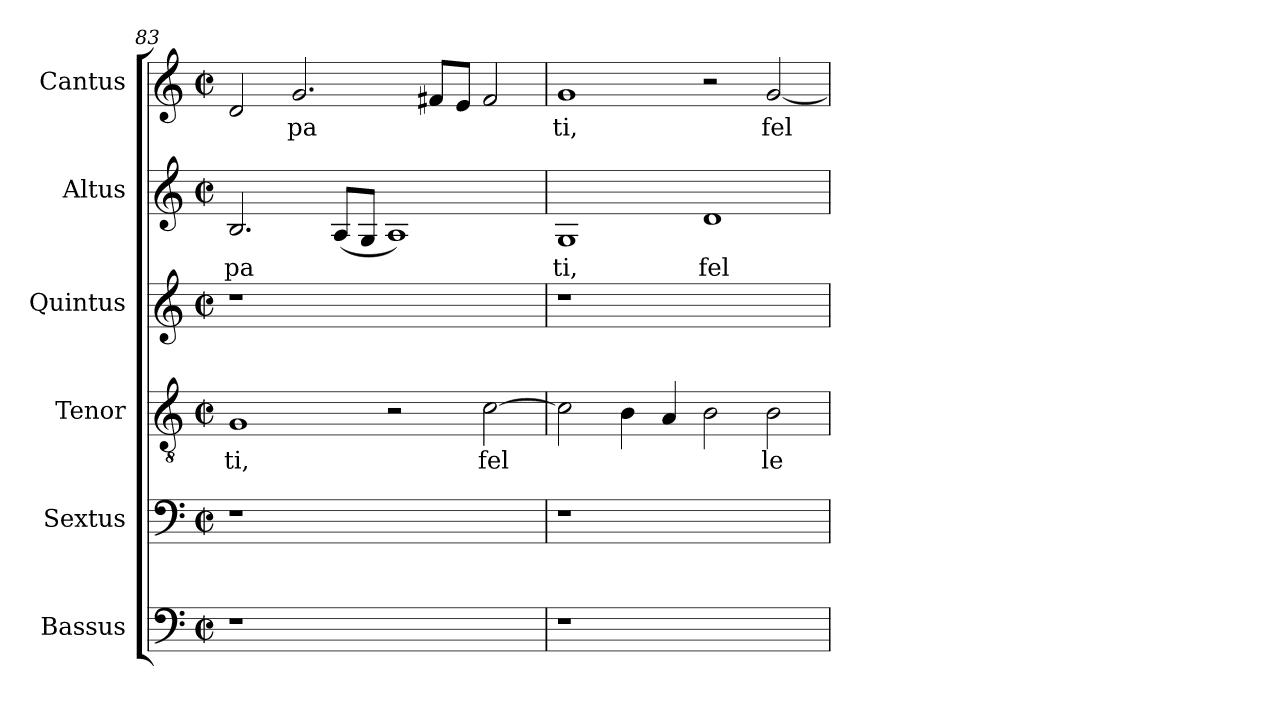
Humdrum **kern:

**kern	**kern	**kern	**text	**kern	**kern	**text	**kern	**text
*part6	*part5	*part4	*part4	*part3	*part2	*part2	*part1	*part1
*staff6	*staff5	*staff4	*staff4	*staff3	*staff2	*staff2	*staff1	*staff1
*I"Bassus	*I"Sextus	*I"Tenor	*	*I"Quintus	*I"Altus	*	*I"Cantus	*
*I'Bassus	*I'Sextus	*I'Tenor	*	*I'Quintus	*I'Altus	*	*I'Cantus	*
*clefF4	*clefF4	*clefGv2	*	*clefG2	*clefG2	*	*clefG2	*
*k[]	*k[]	*k[]	*	*k[]	*k[]	*	*k[]	*
*C:	*C:	*C:	*	*C:	*C:	*	*C:	*
*M2/2	*M2/2	*M2/2	*	*M2/2	*M2/2	*	*M2/2	*
*met(c|)	*met(c|)	*met(c|)	*	*met(c|)	*met(c|)	*	*met(c|)	*
=83	=83	=83	=83	=83	=83	=83	=83	=83
!	!	!	!LO:LY:b:cj	!	!	!LO:LY:b:cj	!	!LO:LY:b:cj
1r	1r	1G	ti,	1r	2.B/	pa-	2d/	.
!	!	!	!	!	!	!	!	!LO:LY:b:cj
.	.	.	.	.	.	.	2.g/	pa
!	!	!	!	!	!	!LO:LY:b:cj	!	!
.	.	.	.	.	(>8A/L	--	.	.
!	!	!	!	!	!	!LO:LY:b:cj	!	!
.	.	.	.	.	8G/J	--	.	.
!	!	!	!	!	!	!LO:LY:b:cj	!	!
1ryy	1ryy	2r	.	1ryy	1A)	--	.	.
!	!	!	!	!	!	!	!	!LO:LY:b:cj
.	.	.	.	.	.	.	8f#/L	.
!	!	!	!	!	!	!	!	!LO:LY:b:cj
.	.	.	.	.	.	.	8e/J	.
!	!	!	!LO:LY:b:cj	!	!	!	!	!LO:LY:b:cj
.	.	[>2c\	fel	.	.	.	2f#/	.
!!LO:PB:g=z
=84	=84	=84	=84	=84	=84	=84	=84	=84
!	!	!	!LO:LY:b:cj	!	!	!LO:LY:b:cj	!	!LO:LY:b:cj
1r	1r	2c\]	.	1r	1G	-ti,	1g	ti,
!	!	!	!LO:LY:b:cj	!	!	!	!	!
.	.	4B\	.	.	.	.	.	.
!	!	!	!LO:LY:b:cj	!	!	!	!	!
.	.	4A/	.	.	.	.	.	.
!	!	!	!LO:LY:b:cj	!	!	!LO:LY:b:cj	!	!
1ryy	1ryy	2B\	.	1ryy	1d	fel	2r	.
!	!	!	!LO:LY:b:cj	!	!	!	!	!LO:LY:b:cj
.	.	2B\	le	.	.	.	[<2g/	fel-
=	=	=	=	=	=	=	=	=
*-	*-	*-	*-	*-	*-	*-	*-	*-
